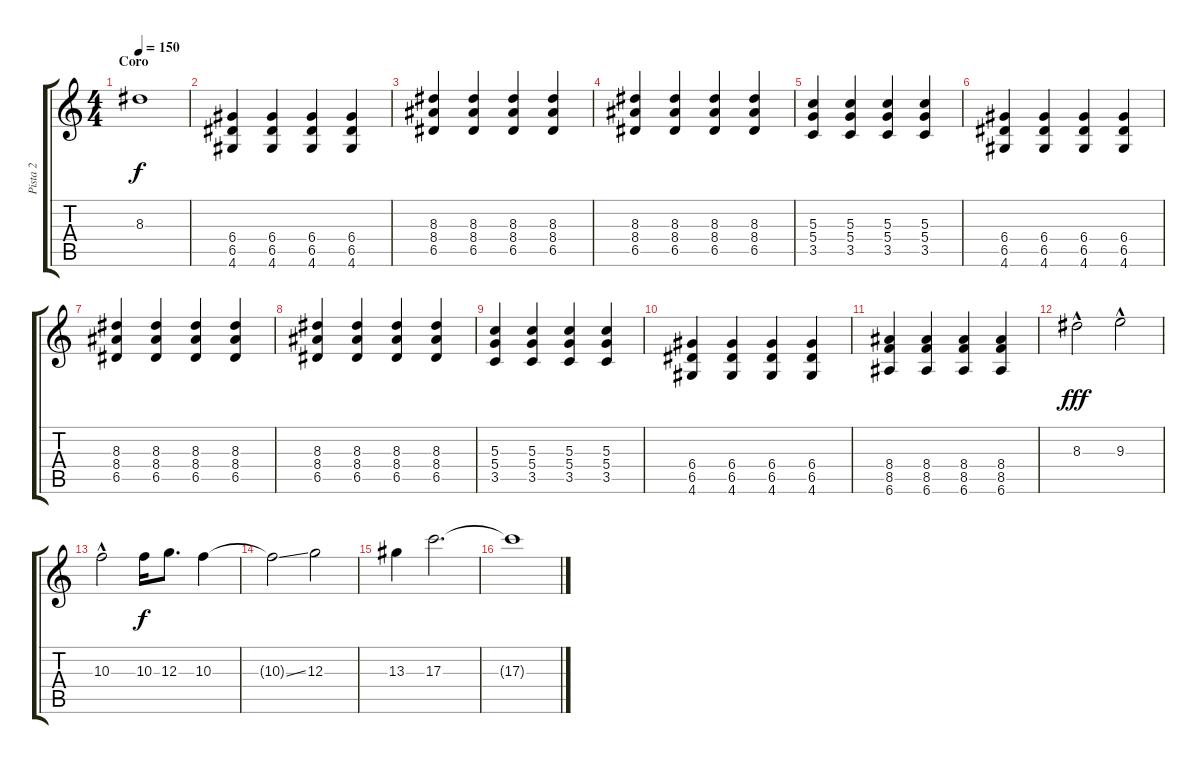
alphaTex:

\track ("Pista 2" "Pista 2") {instrument distortionguitar}
\staff {score tabs}
\tuning (E4 B3 G3 D3 A2 E2) {hide}
\ts (4 4)
\section ("" "Coro")
\tempo 150
\clef g2
\ks c
8.3.1{dy f} |
(6.4 6.5 4.6).4{volume 12} (6.4 6.5 4.6).4 (6.4 6.5 4.6).4 (6.4 6.5 4.6).4 |
(8.3 8.4 6.5).4 (8.3 8.4 6.5).4 (8.3 8.4 6.5).4 (8.3 8.4 6.5).4 |
(8.3 8.4 6.5).4 (8.3 8.4 6.5).4 (8.3 8.4 6.5).4 (8.3 8.4 6.5).4 |
(5.3 5.4 3.5).4 (5.3 5.4 3.5).4 (5.3 5.4 3.5).4 (5.3 5.4 3.5).4 |
(6.4 6.5 4.6).4 (6.4 6.5 4.6).4 (6.4 6.5 4.6).4 (6.4 6.5 4.6).4 |
(8.3 8.4 6.5).4 (8.3 8.4 6.5).4 (8.3 8.4 6.5).4 (8.3 8.4 6.5).4 |
(8.3 8.4 6.5).4 (8.3 8.4 6.5).4 (8.3 8.4 6.5).4 (8.3 8.4 6.5).4 |
(5.3 5.4 3.5).4 (5.3 5.4 3.5).4 (5.3 5.4 3.5).4 (5.3 5.4 3.5).4 |
(6.4 6.5 4.6).4 (6.4 6.5 4.6).4 (6.4 6.5 4.6).4 (6.4 6.5 4.6).4 |
(8.4 8.5 6.6).4 (8.4 8.5 6.6).4 (8.4 8.5 6.6).4 (8.4 8.5 6.6).4 |
8.3{hac}.2{dy fff} 9.3{hac}.2 |
10.3{hac}.2 10.3.16{dy f} 12.3.8{d} 10.3.4 |
10.3{ss t}.2 12.3.2 |
13.3.4 17.3.2{d} |
17.3{t}.1
